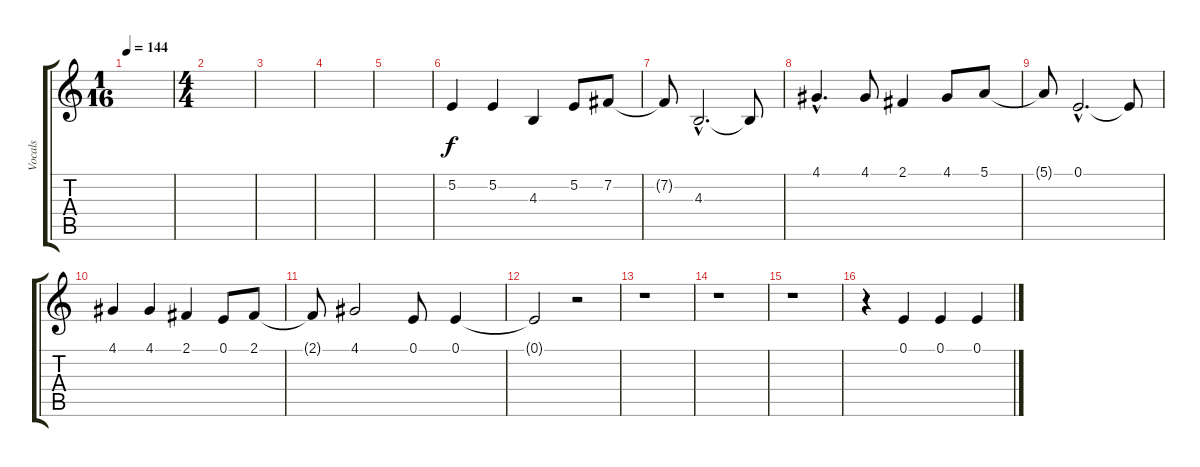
\track ("Vocals" "Vocals") {instrument baritonesax}
\staff {score tabs}
\tuning (E4 B3 G3 D3 A2 E2) {hide}
\ts (1 16)
\tempo 144
\clef g2
\ks c
|
\ts (4 4)
|
|
|
|
5.2.4 5.2.4 4.3.4 5.2.8 7.2.8 |
7.2{t}.8 4.3{hac}.2{d} 4.3{t}.8 |
4.1{hac}.4{d} 4.1.8 2.1.4 4.1.8 5.1.8 |
5.1{t}.8 0.1{hac}.2{d} 0.1{t}.8 |
4.1.4 4.1.4 2.1.4 0.1.8 2.1.8 |
2.1{t}.8 4.1.2 0.1.8 0.1.4 |
0.1{t}.2 r.2 |
r.1 |
r.1 |
r.1 |
r.4 0.1.4 0.1.4 0.1.4
